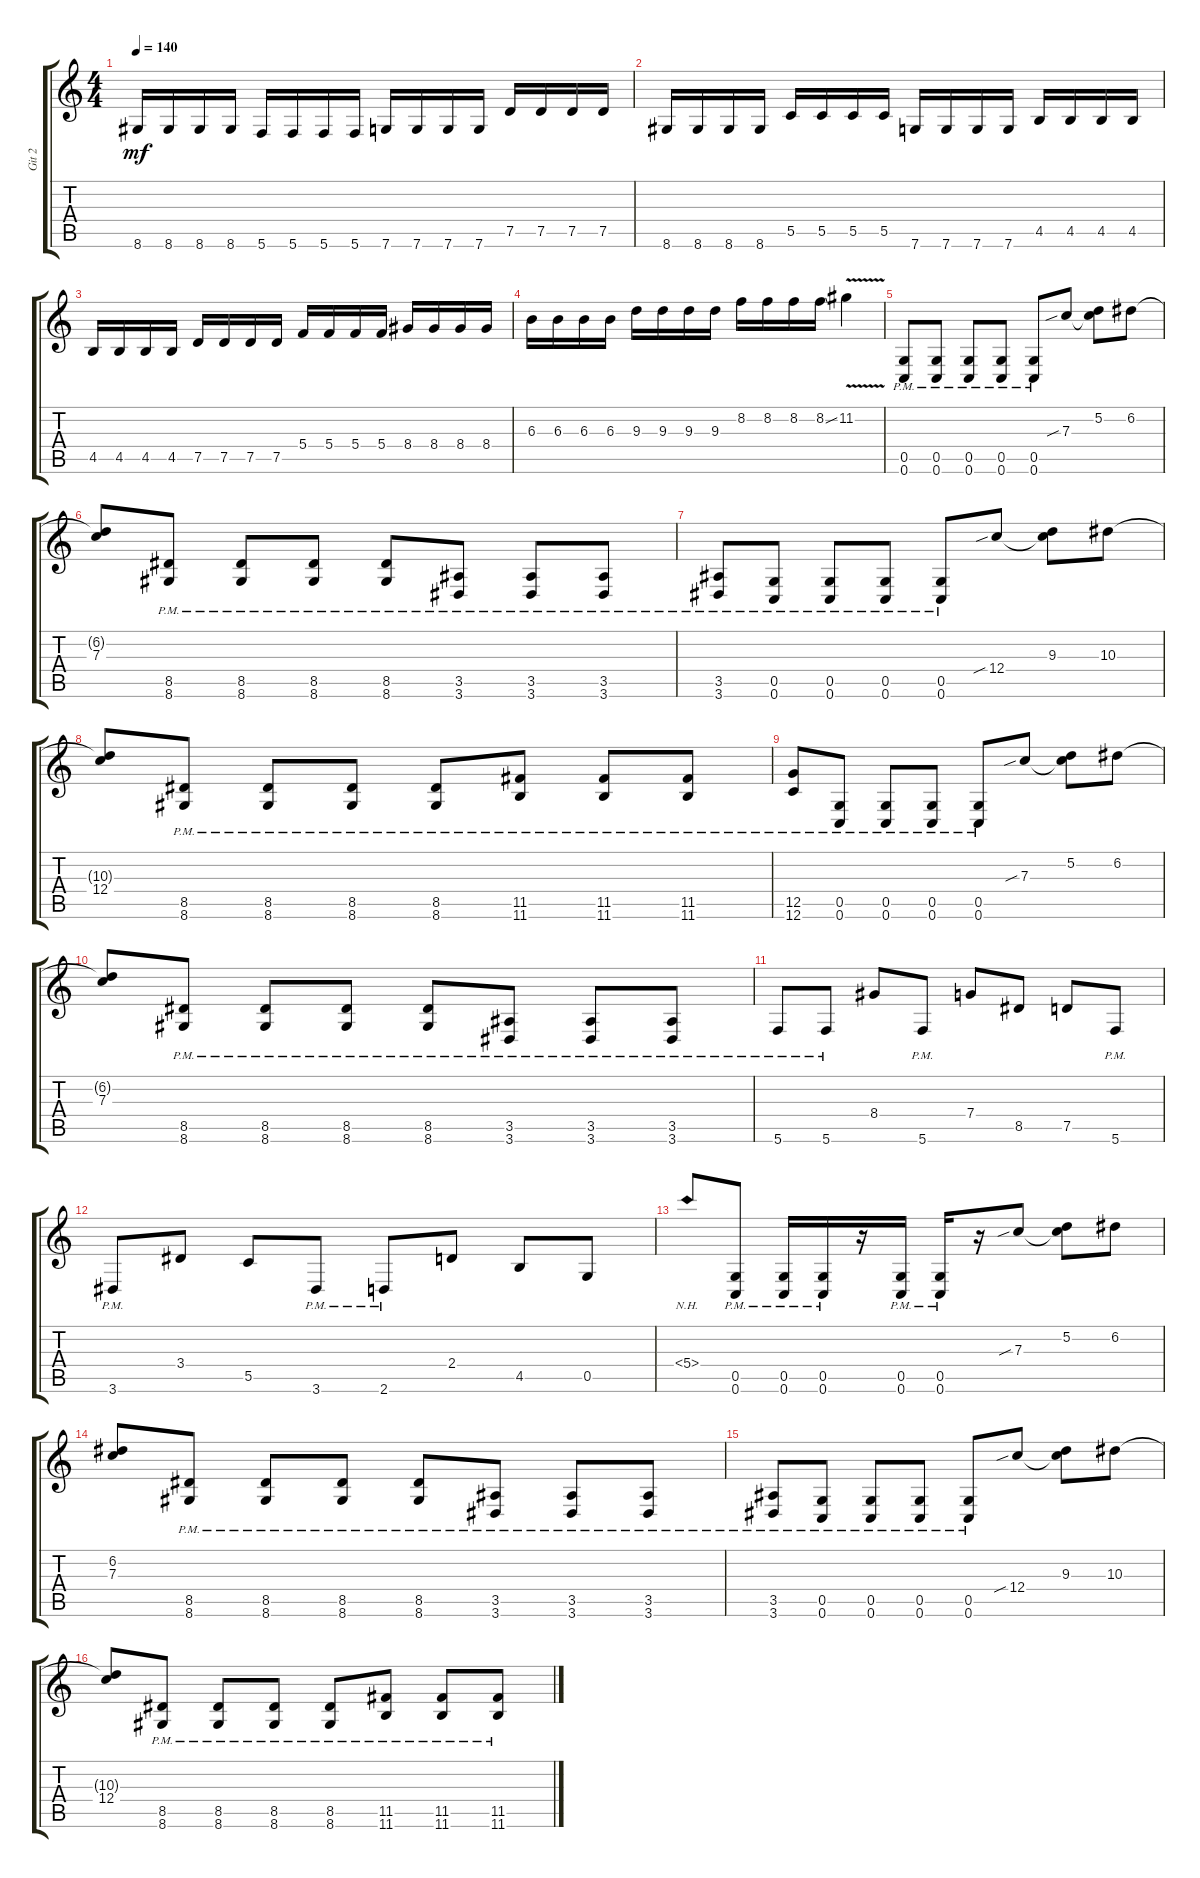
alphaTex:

\track ("Git 2" "Git 2") {instrument overdrivenguitar}
\staff {score tabs}
\tuning (D4 A3 F3 C3 G2 C2) {hide}
\ts (4 4)
\tempo 140
\clef g2
\ks c
8.6.16{dy mf} 8.6.16 8.6.16 8.6.16 5.6.16 5.6.16 5.6.16 5.6.16 7.6.16 7.6.16 7.6.16 7.6.16 7.5.16 7.5.16 7.5.16 7.5.16 |
8.6.16 8.6.16 8.6.16 8.6.16 5.5.16 5.5.16 5.5.16 5.5.16 7.6.16 7.6.16 7.6.16 7.6.16 4.5.16 4.5.16 4.5.16 4.5.16 |
4.5.16 4.5.16 4.5.16 4.5.16 7.5.16 7.5.16 7.5.16 7.5.16 5.4.16 5.4.16 5.4.16 5.4.16 8.4.16 8.4.16 8.4.16 8.4.16 |
6.3.16 6.3.16 6.3.16 6.3.16 9.3.16 9.3.16 9.3.16 9.3.16 8.2.16 8.2.16 8.2.16 8.2{ss}.16 11.2{v}.4 |
(0.5{pm} 0.6{pm}).8 (0.5{pm} 0.6{pm}).8 (0.5{pm} 0.6{pm}).8 (0.5{pm} 0.6{pm}).8 (0.5{pm} 0.6{pm}).8 7.3{sib}.8 (5.2 7.3{t}).8 6.2.8 |
(6.2{t} 7.3).8 (8.5{pm} 8.6{pm}).8 (8.5{pm} 8.6{pm}).8 (8.5{pm} 8.6{pm}).8 (8.5{pm} 8.6{pm}).8 (3.5{pm} 3.6{pm}).8 (3.5{pm} 3.6{pm}).8 (3.5{pm} 3.6{pm}).8 |
(3.5{pm} 3.6{pm}).8 (0.5{pm} 0.6{pm}).8 (0.5{pm} 0.6{pm}).8 (0.5{pm} 0.6{pm}).8 (0.5{pm} 0.6{pm}).8 12.4{sib}.8 (9.3 12.4{t}).8 10.3.8 |
(10.3{t} 12.4).8 (8.5{pm} 8.6{pm}).8 (8.5{pm} 8.6{pm}).8 (8.5{pm} 8.6{pm}).8 (8.5{pm} 8.6{pm}).8 (11.5{pm} 11.6{pm}).8 (11.5{pm} 11.6{pm}).8 (11.5{pm} 11.6{pm}).8 |
(12.5{pm} 12.6{pm}).8 (0.5{pm} 0.6{pm}).8 (0.5{pm} 0.6{pm}).8 (0.5{pm} 0.6{pm}).8 (0.5{pm} 0.6{pm}).8 7.3{sib}.8 (5.2 7.3{t}).8 6.2.8 |
(6.2{t} 7.3).8 (8.5{pm} 8.6{pm}).8 (8.5{pm} 8.6{pm}).8 (8.5{pm} 8.6{pm}).8 (8.5{pm} 8.6{pm}).8 (3.5{pm} 3.6{pm}).8 (3.5{pm} 3.6{pm}).8 (3.5{pm} 3.6{pm}).8 |
5.6{pm}.8 5.6{pm}.8 8.4.8 5.6{pm}.8 7.4.8 8.5.8 7.5.8 5.6{pm}.8 |
3.6{pm}.8 3.4.8 5.5.8 3.6{pm}.8 2.6{pm}.8 2.4.8 4.5.8 0.5.8 |
5.4{nh}.8 (0.5{pm} 0.6{pm}).8 (0.5{pm} 0.6{pm}).16 (0.5{pm} 0.6{pm}).16 r.16 (0.5{pm} 0.6{pm}).16 (0.5{pm} 0.6{pm}).16 r.16 7.3{sib}.8 (5.2 7.3{t}).8 6.2.8 |
(6.2 7.3).8 (8.5{pm} 8.6{pm}).8 (8.5{pm} 8.6{pm}).8 (8.5{pm} 8.6{pm}).8 (8.5{pm} 8.6{pm}).8 (3.5{pm} 3.6{pm}).8 (3.5{pm} 3.6{pm}).8 (3.5{pm} 3.6{pm}).8 |
(3.5{pm} 3.6{pm}).8 (0.5{pm} 0.6{pm}).8 (0.5{pm} 0.6{pm}).8 (0.5{pm} 0.6{pm}).8 (0.5{pm} 0.6{pm}).8 12.4{sib}.8 (9.3 12.4{t}).8 10.3.8 |
(10.3{t} 12.4).8 (8.5{pm} 8.6{pm}).8 (8.5{pm} 8.6{pm}).8 (8.5{pm} 8.6{pm}).8 (8.5{pm} 8.6{pm}).8 (11.5{pm} 11.6{pm}).8 (11.5{pm} 11.6{pm}).8 (11.5{pm} 11.6{pm}).8
